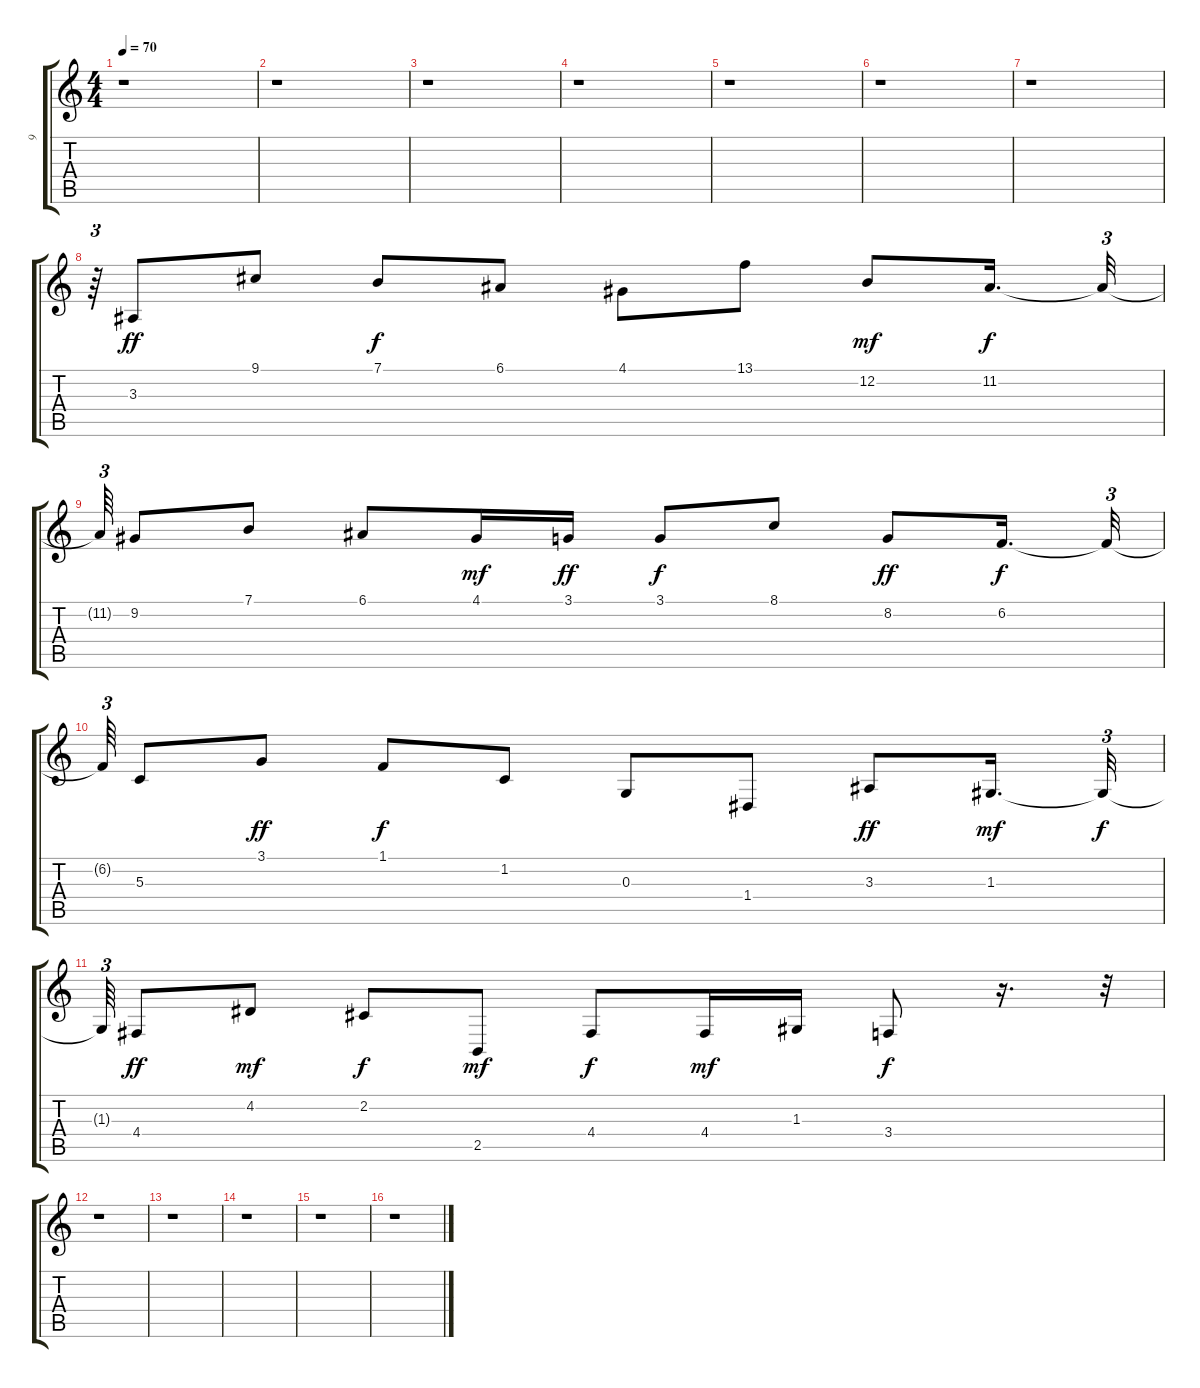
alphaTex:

\track ("9" "9") {instrument synthvoice}
\staff {score tabs}
\tuning (E4 B3 G3 D3 A2 E2) {hide}
\ts (4 4)
\tempo 70
\clef g2
\ks c
r.1{dy f} |
r.1 |
r.1 |
r.1 |
r.1 |
r.1 |
r.1 |
r.64{tu (3 2)} 3.3.8{dy ff instrument electricguitarclean} 9.1.8 7.1.8{dy f} 6.1.8 4.1.8 13.1.8 12.2.8{dy mf} 11.2.16{d dy f} 11.2{t}.32{tu (3 2)} |
11.2{t}.64{tu (3 2)} 9.2.8 7.1.8 6.1.8 4.1.16{dy mf} 3.1.16{dy ff} 3.1.8{dy f} 8.1.8 8.2.8{dy ff} 6.2.16{d dy f} 6.2{t}.32{tu (3 2)} |
6.2{t}.64{tu (3 2)} 5.3.8 3.1.8{dy ff} 1.1.8{dy f} 1.2.8 0.3.8 1.4.8 3.3.8{dy ff} 1.3.16{d dy mf} 1.3{t}.32{tu (3 2) dy f} |
1.3{t}.64{tu (3 2)} 4.4.8{dy ff} 4.2.8{dy mf} 2.2.8{dy f} 2.5.8{dy mf} 4.4.8{dy f} 4.4.16{dy mf} 1.3.16 3.4.8{dy f} r.16{d} r.32{tu (3 2)} |
r.1 |
r.1 |
r.1 |
r.1 |
r.1
